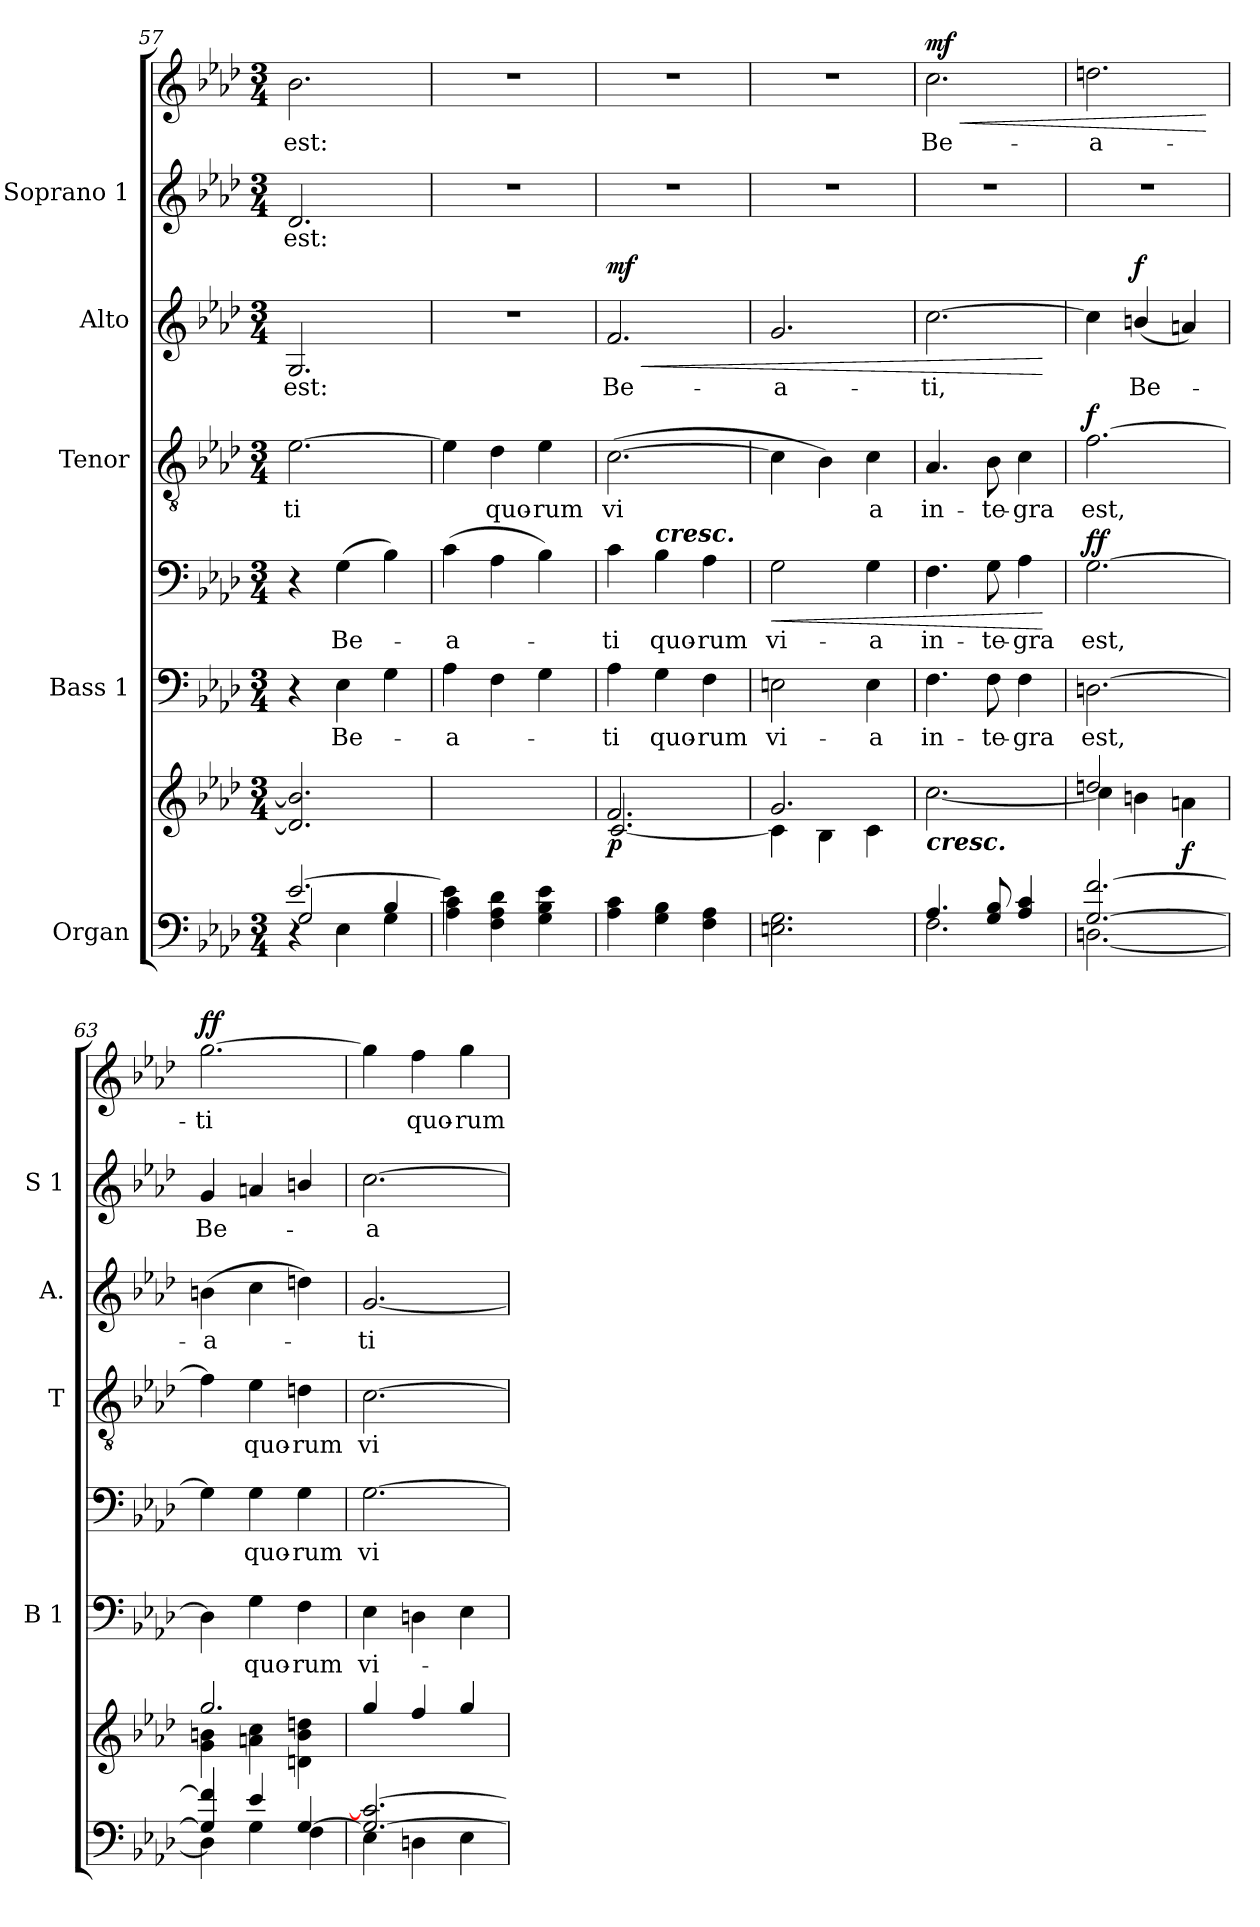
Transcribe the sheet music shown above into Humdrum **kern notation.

**kern	**kern	**dynam	**kern	**text	**kern	**text	**dynam	**kern	**text	**dynam	**kern	**text	**dynam	**kern	**text	**kern	**text	**dynam
*part5	*part5	*part5	*part4	*part4	*part4	*part4	*part4	*part3	*part3	*part3	*part2	*part2	*part2	*part1	*part1	*part1	*part1	*part1
*staff8	*staff7	*staff7/8	*staff6	*staff6	*staff5	*staff5	*staff5/6	*staff4	*staff4	*staff4	*staff3	*staff3	*staff3	*staff2	*staff2	*staff1	*staff1	*staff1/2
*I"Organ	*	*	*I"Bass 1	*	*	*	*	*I"Tenor	*	*	*I"Alto	*	*	*I"Soprano 1	*	*	*	*
*	*	*	*I'B 1	*	*	*	*	*I'T	*	*	*I'A.	*	*	*I'S 1	*	*	*	*
*clefF4	*clefG2	*	*clefF4	*	*clefF4	*	*	*clefGv2	*	*	*clefG2	*	*	*clefG2	*	*clefG2	*	*
*k[b-e-a-d-]	*k[b-e-a-d-]	*	*k[b-e-a-d-]	*	*k[b-e-a-d-]	*	*	*k[b-e-a-d-]	*	*	*k[b-e-a-d-]	*	*	*k[b-e-a-d-]	*	*k[b-e-a-d-]	*	*
*A-:	*A-:	*	*A-:	*	*A-:	*	*	*A-:	*	*	*A-:	*	*	*A-:	*	*A-:	*	*
*M3/4	*M3/4	*	*M3/4	*	*M3/4	*	*	*M3/4	*	*	*M3/4	*	*	*M3/4	*	*M3/4	*	*
=57	=57	=57	=57	=57	=57	=57	=57	=57	=57	=57	=57	=57	=57	=57	=57	=57	=57	=57
*^	*	*	*	*	*	*	*	*	*	*	*	*	*	*	*	*	*	*
*	*^	*	*	*	*	*	*	*	*	*	*	*	*	*	*	*	*	*	*
!	!	!	!	!	!	!	!	!	!	!	!LO:LY:b	!	!	!LO:LY:b	!	!	!LO:LY:b	!	!LO:LY:b	!
[2.e-/	2G/	4r	2.d-/] 2.b-/]	.	4r	.	4r	.	.	[2.e-	-ti	.	2.G	est:	.	2.d-	est:	2.b-	est:	.
!	!	!	!	!	!	!LO:LY:b	!	!LO:LY:b	!LO:DY:b=2	!	!	!	!	!	!	!	!	!	!	!
!	!	!	!	!	!	!	!	!	!LO:DY:n=1:b	!	!	!	!	!	!	!	!	!	!	!
.	.	4E-\	.	.	4E-	Be-	(>4G	Be-	mp mp	.	.	.	.	.	.	.	.	.	.	.
.	4B-/	4G\	.	.	4G	.	4B-)	.	.	.	.	.	.	.	.	.	.	.	.	.
=58	=58	=58	=58	=58	=58	=58	=58	=58	=58	=58	=58	=58	=58	=58	=58	=58	=58	=58	=58	=58
*	*	*	*^	*	*	*	*	*	*	*	*	*	*	*	*	*	*	*	*	*
!	!LO:N:vis=1	!	!	!LO:N:vis=1	!	!	!LO:LY:b	!	!LO:LY:b	!	!	!	!	!LO:N:vis=1	!	!	!LO:N:vis=1	!	!LO:N:vis=1	!	!
4e-\]	2.ryy	4A-\ 4c\	4ryy	2.ryy	.	4A-	a-	(>4c	a-	.	4e-]	.	.	2.r	.	.	2.r	.	2.r	.	.
!	!	!	!	!	!	!	!	!	!	!	!	!LO:LY:b	!	!	!	!	!	!	!	!	!
2ryy	.	4F\ 4A-\ 4d-\	2ryy	.	.	4F	.	4A-	.	.	4d-	quo-	.	.	.	.	.	.	.	.	.
!	!	!	!	!	!	!	!	!	!	!	!	!LO:LY:b	!	!	!	!	!	!	!	!	!
.	.	4G\ 4B-\ 4e-\	.	.	.	4G	.	4B-)	.	.	4e-	-rum	.	.	.	.	.	.	.	.	.
=59	=59	=59	=59	=59	=59	=59	=59	=59	=59	=59	=59	=59	=59	=59	=59	=59	=59	=59	=59	=59	=59
!LO:N:vis=1	!	!	!	!	!LO:DY:b	!	!LO:LY:b	!	!LO:LY:b	!	!	!LO:LY:b	!	!	!LO:LY:b	!LO:HP:b	!LO:N:vis=1	!	!LO:N:vis=1	!	!
!	!	!	!	!	!	!	!	!	!	!	!	!	!	!	!	!LO:DY:n=1:b	!	!	!	!	!
*	*v	*v	*	*	*	*	*	*	*	*	*	*	*	*	*	*	*	*	*	*	*
2.ryy	4A-\ 4c\	2.f/	[2.c/	p	4A-	ti	4c	ti	.	(>[2.c	vi	.	2.f	Be-	< mf	2.r	.	2.r	.	.
!	!	!	!	!	!	!	!LO:TX:a:Bi:t=cresc.	!	!	!	!	!	!	!	!	!	!	!	!	!
!	!	!	!	!	!	!LO:LY:b	!	!LO:LY:b	!	!	!	!	!	!	!	!	!	!	!	!
.	4G\ 4B-\	.	.	.	4G	quo-	4B-	quo-	.	.	.	.	.	.	.	.	.	.	.	.
!	!	!	!	!	!	!LO:LY:b	!	!LO:LY:b	!	!	!	!	!	!	!	!	!	!	!	!
.	4F\ 4A-\	.	.	.	4F	-rum	4A-	-rum	.	.	.	.	.	.	.	.	.	.	.	.
=60	=60	=60	=60	=60	=60	=60	=60	=60	=60	=60	=60	=60	=60	=60	=60	=60	=60	=60	=60	=60
!LO:N:vis=1	!	!	!	!	!	!LO:LY:b	!	!LO:LY:b	!LO:HP:b	!	!	!	!	!LO:LY:b	!	!LO:N:vis=1	!	!LO:N:vis=1	!	!
2.ryy	2.En\ 2.G\	2.g/	4c\]	.	2En	vi-	2G	vi-	<	4c]	.	.	2.g	-a-	.	2.r	.	2.r	.	.
.	.	.	4B-\	.	.	.	.	.	.	4B-)	.	.	.	.	.	.	.	.	.	.
!	!	!	!	!	!	!LO:LY:b	!	!LO:LY:b	!	!	!LO:LY:b	!	!	!	!	!	!	!	!	!
.	.	.	4c\	.	4E	-a	4G	-a	.	4c	a	.	.	.	.	.	.	.	.	.
=61	=61	=61	=61	=61	=61	=61	=61	=61	=61	=61	=61	=61	=61	=61	=61	=61	=61	=61	=61	=61
!	!	!LO:TX:b:Bi:t=cresc.	!	!	!	!	!	!	!	!	!	!	!	!	!	!	!	!	!	!
!	!	!LO:N:vis=1	!	!	!	!LO:LY:b	!	!LO:LY:b	!	!	!LO:LY:b	!	!	!LO:LY:b	!	!LO:N:vis=1	!	!	!LO:LY:b	!LO:HP:b
!	!	!	!	!	!	!	!	!	!	!	!	!	!	!	!	!	!	!	!	!LO:DY:n=1:b
4.A-/	2.F\	2.ryy	[2.cc\	.	4.F	in-	4.F	in-	.	4.A-	in-	.	[2.cc	-ti,	.	2.r	.	2.cc	Be-	< mf
!	!	!	!	!	!	!LO:LY:b	!	!LO:LY:b	!	!	!LO:LY:b	!	!	!	!	!	!	!	!	!
8G/ 8B-/	.	.	.	.	8F	-te-	8G	-te-	.	8B-	-te-	.	.	.	.	.	.	.	.	.
!	!	!	!	!	!	!LO:LY:b	!	!LO:LY:b	!	!	!LO:LY:b	!	!	!	!	!	!	!	!	!
4A-/ 4c/	.	.	.	.	4F	-gra	4A-	-gra	.	4c	-gra	.	.	.	.	.	.	.	.	.
*v	*v	*	*	*	*	*	*	*	*	*	*	*	*	*	*	*	*	*	*	*
*	*v	*v	*	*	*	*	*	*	*	*	*	*	*	*	*	*	*	*	*
.	.	.	.	.	.	.	[	.	.	.	.	.	[	.	.	.	.	.
=62	=62	=62	=62	=62	=62	=62	=62	=62	=62	=62	=62	=62	=62	=62	=62	=62	=62	=62
*^	*^	*	*	*	*	*	*	*	*	*	*	*	*	*	*	*	*	*
!	!	!	!	!	!	!LO:LY:b	!	!LO:LY:b	!LO:DY:b=2	!	!LO:LY:b	!	!	!	!	!LO:N:vis=1	!	!	!LO:LY:b	!
!	!	!	!	!	!	!	!	!	!LO:DY:n=1:b	!	!	!LO:DY:b	!	!	!	!	!	!	!	!
[2.G/ [2.f/	[2.Dn\	2ddn/	4cc\]	.	[2.Dn	est,	[2.G	est,	f f	[2.f	est,	f	4cc]	.	.	2.r	.	2.ddn	-a-	.
!	!	!	!	!	!	!	!	!	!	!	!	!	!	!LO:LY:b	!LO:DY:b	!	!	!	!	!
.	.	.	4bn\	.	.	.	.	.	.	.	.	.	(<4bn/	Be-	f	.	.	.	.	.
!	!	!	!	!LO:DY:b	!	!	!	!	!	!	!	!	!	!	!	!	!	!	!	!
.	.	4ryy	4an\	f	.	.	.	.	.	.	.	.	4an)	.	.	.	.	.	.	.
*v	*v	*	*	*	*	*	*	*	*	*	*	*	*	*	*	*	*	*	*	*
*	*v	*v	*	*	*	*	*	*	*	*	*	*	*	*	*	*	*	*	*
.	.	.	.	.	.	.	.	.	.	.	.	.	.	.	.	.	.	[
=63	=63	=63	=63	=63	=63	=63	=63	=63	=63	=63	=63	=63	=63	=63	=63	=63	=63	=63
*^	*^	*	*	*	*	*	*	*	*	*	*	*	*	*	*	*	*	*
!	!	!	!	!	!	!	!	!	!	!	!	!	!	!LO:LY:b	!	!	!LO:LY:b	!	!LO:LY:b	!LO:DY:b=2
!	!	!	!	!	!	!	!	!	!	!	!	!	!	!	!	!	!	!	!	!LO:DY:n=1:b
4G/] 4f/]	4D\]	2.gg/	4g\ 4bn\	.	4D]	.	4G]	.	.	4f]	.	.	(>4bn	a-	.	4g	Be-	[2.gg	-ti	f f
!	!	!	!	!	!	!LO:LY:b	!	!LO:LY:b	!	!	!LO:LY:b	!	!	!	!	!	!	!	!	!
4e-/	4G\	.	4an\ 4cc\	.	4G	quo-	4G	quo-	.	4e-	quo-	.	4cc	.	.	4an	.	.	.	.
!	!	!	!	!	!	!LO:LY:b	!	!LO:LY:b	!	!	!LO:LY:b	!	!	!	!	!	!	!	!	!
[4G/	4F\	.	4dn\ 4b\ 4ddn\	.	4F	-rum	4G	-rum	.	4dn	-rum	.	4ddn)	.	.	4bn/	.	.	.	.
=64	=64	=64	=64	=64	=64	=64	=64	=64	=64	=64	=64	=64	=64	=64	=64	=64	=64	=64	=64	=64
!	!	!	!LO:N:vis=1	!	!	!LO:LY:b	!	!LO:LY:b	!	!	!LO:LY:b	!	!	!LO:LY:b	!	!	!LO:LY:b	!	!	!
2.G/_ 2.c/_	4E-\	4gg/	2.ryy	.	4E-	vi-	[2.G	vi-	.	[2.c	vi-	.	[2.g	ti	.	[2.cc	a-	4gg]	.	.
!	!	!	!	!	!	!	!	!	!	!	!	!	!	!	!	!	!	!	!LO:LY:b	!
.	4Dn\	4ff/	.	.	4Dn	.	.	.	.	.	.	.	.	.	.	.	.	4ff	quo-	.
!	!	!	!	!	!	!	!	!	!	!	!	!	!	!	!	!	!	!	!LO:LY:b	!
.	4E-\	4gg/	.	.	4E-	.	.	.	.	.	.	.	.	.	.	.	.	4gg	-rum	.
*v	*v	*	*	*	*	*	*	*	*	*	*	*	*	*	*	*	*	*	*	*
*	*v	*v	*	*	*	*	*	*	*	*	*	*	*	*	*	*	*	*	*
=	=	=	=	=	=	=	=	=	=	=	=	=	=	=	=	=	=	=
*-	*-	*-	*-	*-	*-	*-	*-	*-	*-	*-	*-	*-	*-	*-	*-	*-	*-	*-
